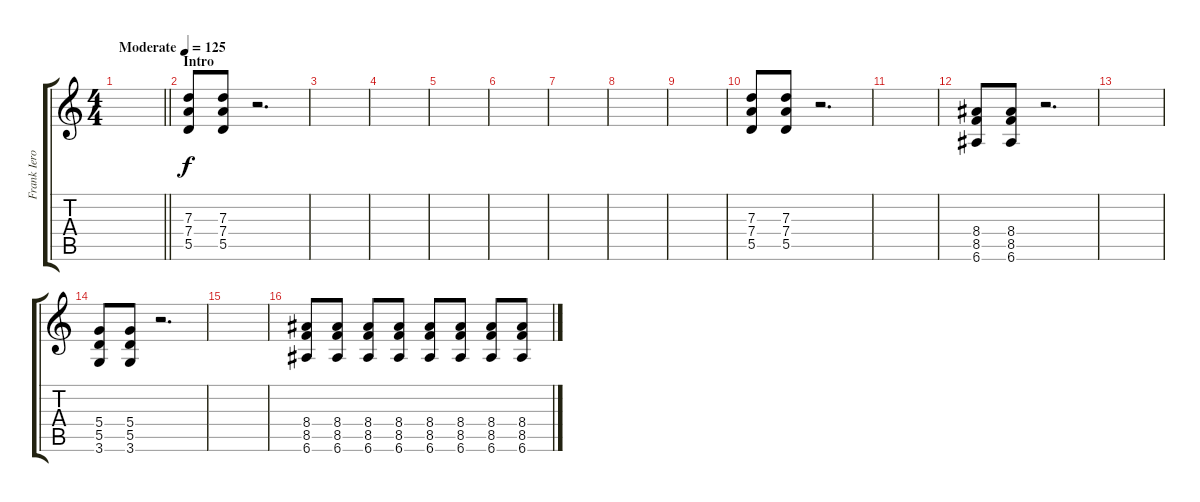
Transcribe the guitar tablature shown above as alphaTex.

\track ("Frank Iero" "Frank Iero") {instrument distortionguitar}
\staff {score tabs}
\tuning (E4 B3 G3 D3 A2 E2) {hide}
\ts (4 4)
\tempo (125 "Moderate")
\clef g2
\barLineRight lightlight
\ks c
|
\section ("" "Intro")
(7.3 7.4 5.5).8 (7.3 7.4 5.5).8 r.2{d} |
|
|
|
|
|
|
|
(7.3 7.4 5.5).8 (7.3 7.4 5.5).8 r.2{d} |
|
(8.4 8.5 6.6).8 (8.4 8.5 6.6).8 r.2{d} |
|
(5.4 5.5 3.6).8 (5.4 5.5 3.6).8 r.2{d} |
|
(8.4 8.5 6.6).8{volume 13} (8.4 8.5 6.6).8 (8.4 8.5 6.6).8 (8.4 8.5 6.6).8 (8.4 8.5 6.6).8 (8.4 8.5 6.6).8 (8.4 8.5 6.6).8 (8.4 8.5 6.6).8
